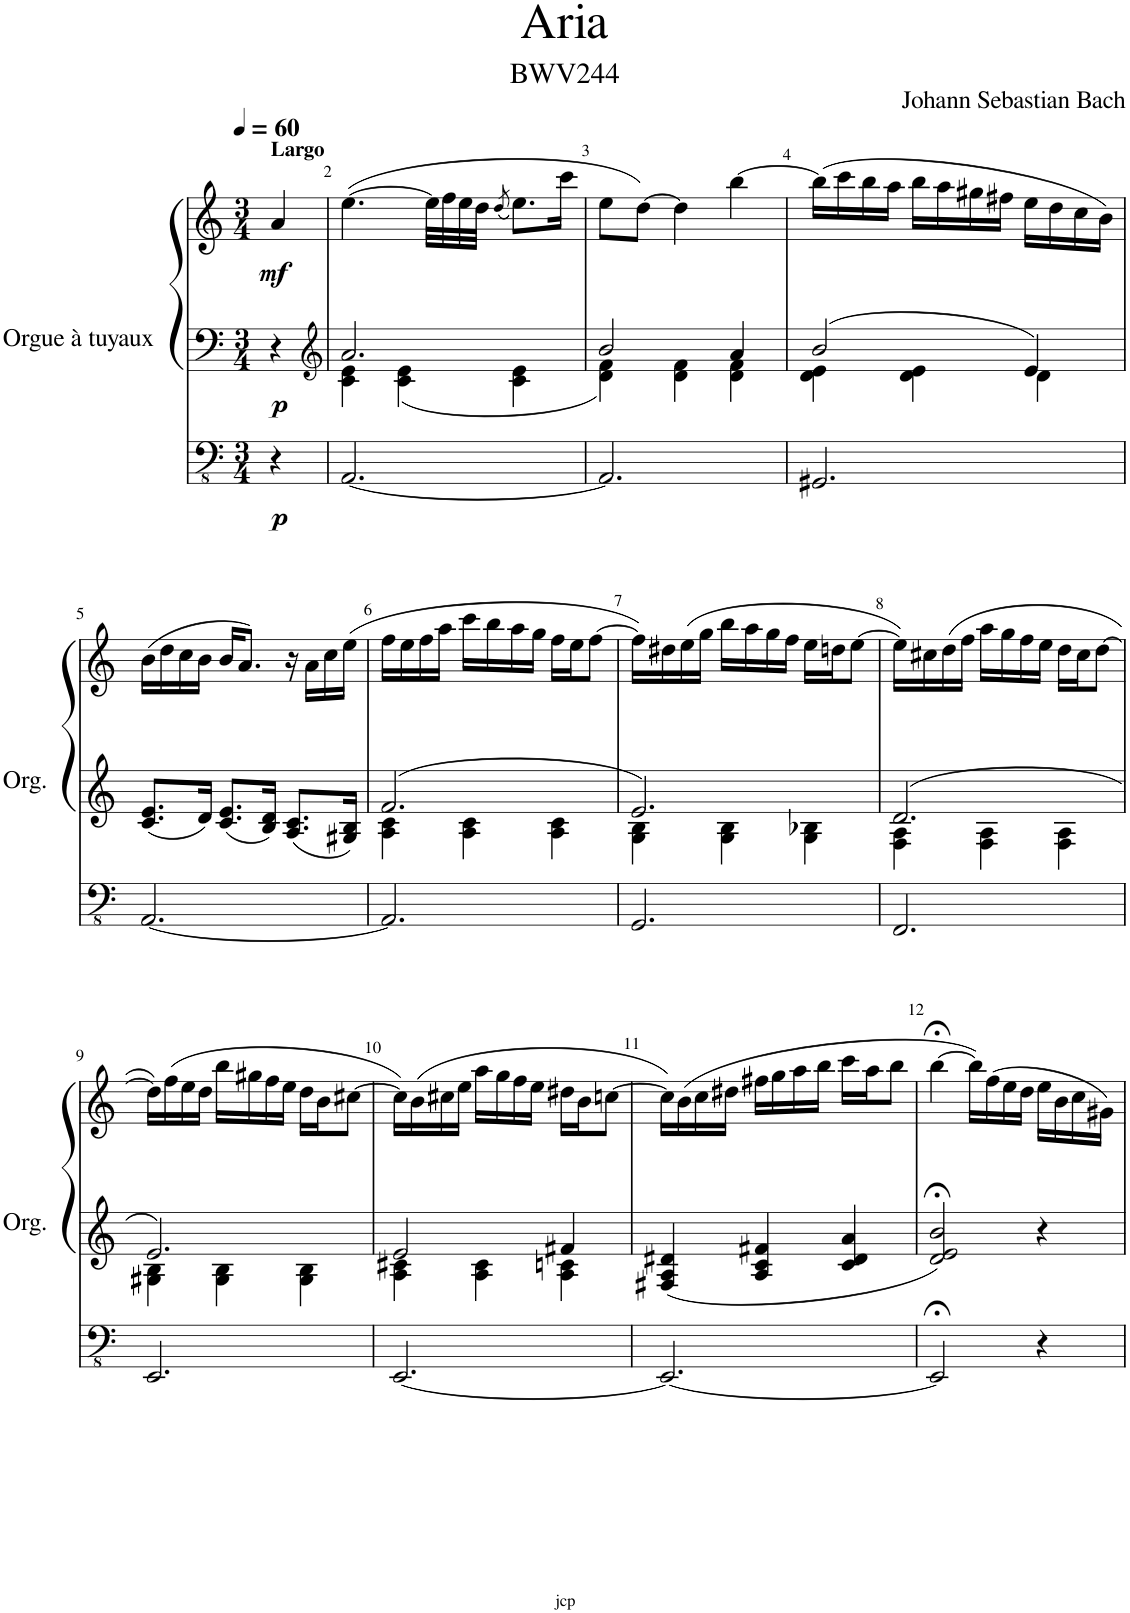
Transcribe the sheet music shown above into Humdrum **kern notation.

**kern	**kern	**kern	**dynam
*part1	*part1	*part1	*part1
*staff3	*staff2	*staff1	*staff1/2/3
*I"Orgue à tuyaux	*	*	*
*I'Org.	*	*	*
*clefFv4	*clefF4	*clefG2	*
*k[]	*k[]	*k[]	*
*M3/4	*M3/4	*M3/4	*
*MM60	*MM60	*MM60	*
=1	=1	=1	=1
!	!	!LO:TX:a:B:t=Largo	!
!	!	!	!LO:DY:b=3
!	!	!	!LO:DY:n=1:b=2
!	!	!	!LO:DY:n=2:b
4r	4r	4a/	p p mf
=2	=2	=2	=2
*	*clefG2	*	*
*	*^	*	*
[2.AAA/	2.a/	4c\ 4e\	([4.ee\	.
.	.	4c\ 4e\	.	.
.	.	.	32ee\LLL]	.
.	.	.	32ff\	.
.	.	.	32ee\	.
.	.	.	32dd\JJJ	.
.	.	.	(8qdd/	.
.	.	4c\ 4e\	8.ee\L)	.
.	.	.	16ccc\Jk	.
=3	=3	=3	=3	=3
2.AAA/]	2b/	4d\ 4f\	8ee\L	.
.	.	.	[8dd\J)	.
.	.	4d\ 4f\	4dd\]	.
.	4a/	4d\ 4f\	[4bb\	.
=4	=4	=4	=4	=4
2.GGG#X/	2b/	4d\ 4e\	(16bb\LL]	.
.	.	.	16ccc\	.
.	.	.	16bb\	.
.	.	.	16aa\JJ	.
.	.	4d\ 4e\	16bb\LL	.
.	.	.	16aa\	.
.	.	.	16gg#X\	.
.	.	.	16ff#X\JJ	.
.	4e/	4d\	16ee\LL	.
.	.	.	16dd\	.
.	.	.	16cc\	.
.	.	.	16b\JJ)	.
*	*v	*v	*	*
!!LO:LB:g=z
=5	=5	=5	=5
[2.AAA/	8.c/ 8.e/L	(16b\LL	.
.	.	16dd\	.
.	.	16cc\	.
.	16d/Jk	16b\JJ	.
.	8.c/ 8.e/L	16b/KL	.
.	.	8.a/J)	.
.	16B/ 16d/Jk	.	.
.	8.A/ 8.c/L	16r	.
.	.	16a\LL	.
.	.	16cc\	.
.	16G#X/ 16B/Jk	(16ee\JJ	.
=6	=6	=6	=6
*	*^	*	*
2.AAA/]	2.f/	4A\ 4c\	16ff\LL	.
.	.	.	16ee\	.
.	.	.	16ff\	.
.	.	.	16aa\JJ	.
.	.	4A\ 4c\	16ccc\LL	.
.	.	.	16bb\	.
.	.	.	16aa\	.
.	.	.	16gg\JJ	.
.	.	4A\ 4c\	16ff\LL	.
.	.	.	16ee\J	.
.	.	.	[8ff\J	.
=7	=7	=7	=7	=7
2.GGG/	2.e/	4G\ 4B\	16ff\LL])	.
.	.	.	16dd#X\	.
.	.	.	(16ee\	.
.	.	.	16gg\JJ	.
.	.	4G\ 4B\	16bb\LL	.
.	.	.	16aa\	.
.	.	.	16gg\	.
.	.	.	16ff\JJ	.
.	.	4G\ 4B-X\	16ee\LL	.
.	.	.	16ddn\J	.
.	.	.	[8ee\J	.
=8	=8	=8	=8	=8
2.FFF/	2.d/	4F\ 4A\	16ee\LL])	.
.	.	.	16cc#X\	.
.	.	.	(16dd\	.
.	.	.	16ff\JJ	.
.	.	4F\ 4A\	16aa\LL	.
.	.	.	16gg\	.
.	.	.	16ff\	.
.	.	.	16ee\JJ	.
.	.	4F\ 4A\	16dd\LL	.
.	.	.	16cc#\J	.
.	.	.	[8dd\J	.
!!LO:LB:g=z
=9	=9	=9	=9	=9
2.EEE/	2.e/	4G#X\ 4B\	16dd\LL])	.
.	.	.	(16ff\	.
.	.	.	16ee\	.
.	.	.	16dd\JJ	.
.	.	4G#\ 4B\	16bb\LL	.
.	.	.	16gg#X\	.
.	.	.	16ff\	.
.	.	.	16ee\JJ	.
.	.	4G#\ 4B\	16dd\LL	.
.	.	.	16b\J	.
.	.	.	[8cc#X\J	.
=10	=10	=10	=10	=10
[2.EEE/	2e/	4A\ 4c#X\	16cc#\LL])	.
.	.	.	(16b\	.
.	.	.	16cc#X\	.
.	.	.	16ee\JJ	.
.	.	4A\ 4c#\	16aa\LL	.
.	.	.	16gg\	.
.	.	.	16ff\	.
.	.	.	16ee\JJ	.
.	4f#X/	4A\ 4cn\	16dd#X\LL	.
.	.	.	16b\J	.
.	.	.	[8ccn\J	.
*	*v	*v	*	*
=11	=11	=11	=11
2.EEE/_	4F#X/ 4A/ 4d#X/	16cc\LL])	.
.	.	(16b\	.
.	.	16cc\	.
.	.	16dd#X\JJ	.
.	4A/ 4c/ 4f#X/	16ff#X\LL	.
.	.	16gg\	.
.	.	16aa\	.
.	.	16bb\JJ	.
.	4c/ 4d#/ 4a/	16ccc\LL	.
.	.	16aa\J	.
.	.	8bb\J	.
=12	=12	=12	=12
2EEE;</]	2d/;< 2e/;< 2b/;<	[4bb;<\	.
.	.	16bb\LL])	.
.	.	(16ff\	.
.	.	16ee\	.
.	.	16dd\JJ	.
4r	4r	16ee\LL	.
.	.	16b\	.
.	.	16cc\	.
.	.	16g#X\JJ)	.
=	=	=	=
*-	*-	*-	*-
